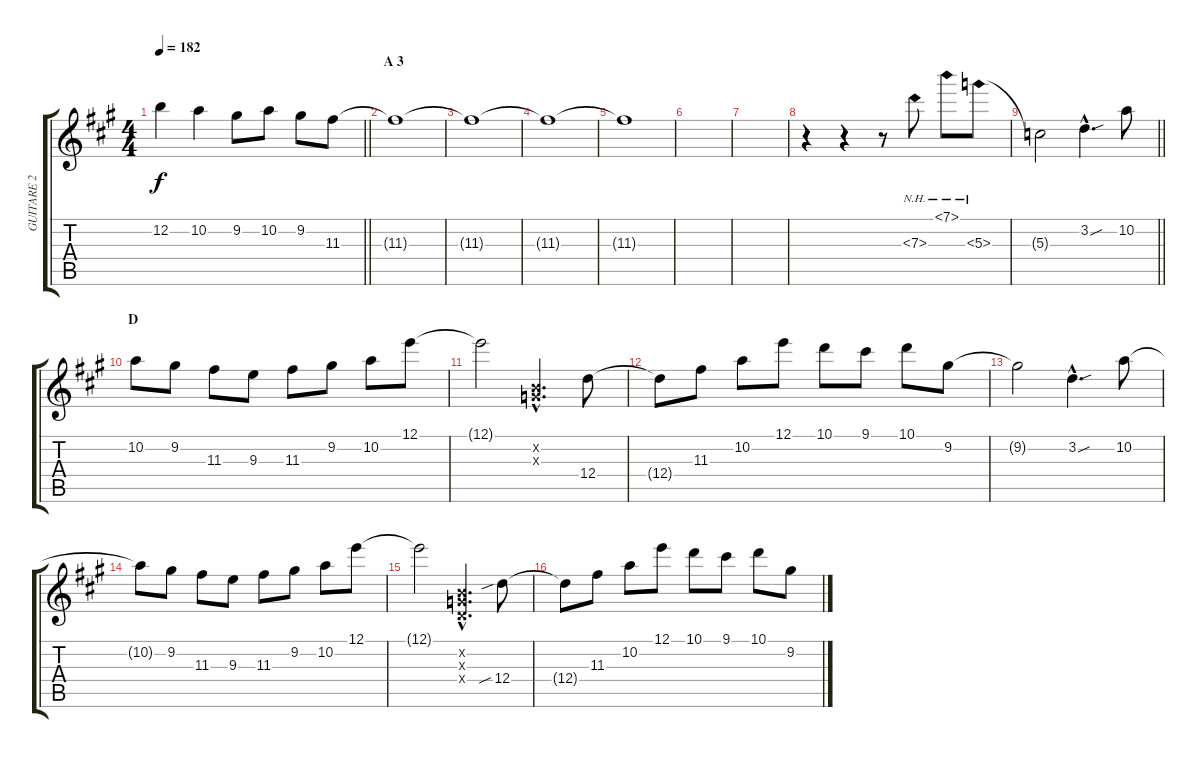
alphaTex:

\track ("GUITARE 2" "GUITARE 2") {instrument distortionguitar}
\staff {score tabs}
\tuning (E4 B3 G3 D3 A2 E2) {hide}
\ts (4 4)
\tempo 182
\clef g2
\barLineRight lightlight
\ks a
12.2.4{dy f} 10.2.4 9.2.8 10.2.8 9.2.8 11.3.8 |
\section ("" "A 3")
11.3{t}.1 |
11.3{t}.1 |
11.3{t}.1 |
11.3{t}.1 |
|
|
r.4{volume 12 balance 13} r.4 r.8 7.3{nh}.8 7.1{nh}.8 5.3{nh}.8 |
\barLineRight lightlight
5.3{t}.2 3.2{sou hac}.4{d} 10.2.8 |
\section ("" "D")
10.2.8 9.2.8 11.3.8 9.3.8 11.3.8 9.2.8 10.2.8 12.1.8 |
12.1{t}.2 (0.2{hac x} 0.3{hac x}).4{d} 12.4.8 |
12.4{t}.8 11.3.8 10.2.8 12.1.8 10.1.8 9.1.8 10.1.8 9.2.8 |
9.2{t}.2 3.2{sou hac}.4{d} 10.2.8 |
10.2{t}.8 9.2.8 11.3.8 9.3.8 11.3.8 9.2.8 10.2.8 12.1.8 |
12.1{t}.2 (0.2{hac x} 0.3{hac x} 0.4{hac x}).4{d} 12.4{sib}.8 |
12.4{t}.8 11.3.8 10.2.8 12.1.8 10.1.8 9.1.8 10.1.8 9.2.8
